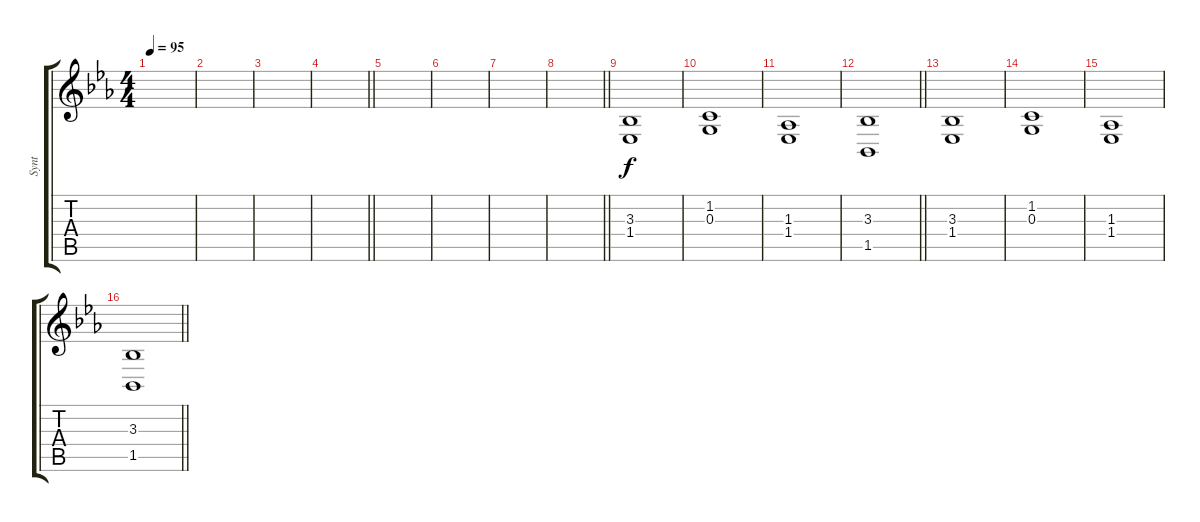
\track ("Synt" "Synt") {instrument pad8sweep}
\staff {score tabs}
\tuning (E4 B3 G3 D3 A2 E2) {hide}
\ts (4 4)
\tempo 95
\clef g2
\ks eb
|
|
|
\barLineRight lightlight
|
|
|
|
\barLineRight lightlight
|
(3.3 1.4).1 |
(1.2 0.3).1 |
(1.3 1.4).1 |
\barLineRight lightlight
(3.3 1.5).1 |
(3.3 1.4).1 |
(1.2 0.3).1 |
(1.3 1.4).1 |
\barLineRight lightlight
(3.3 1.5).1
